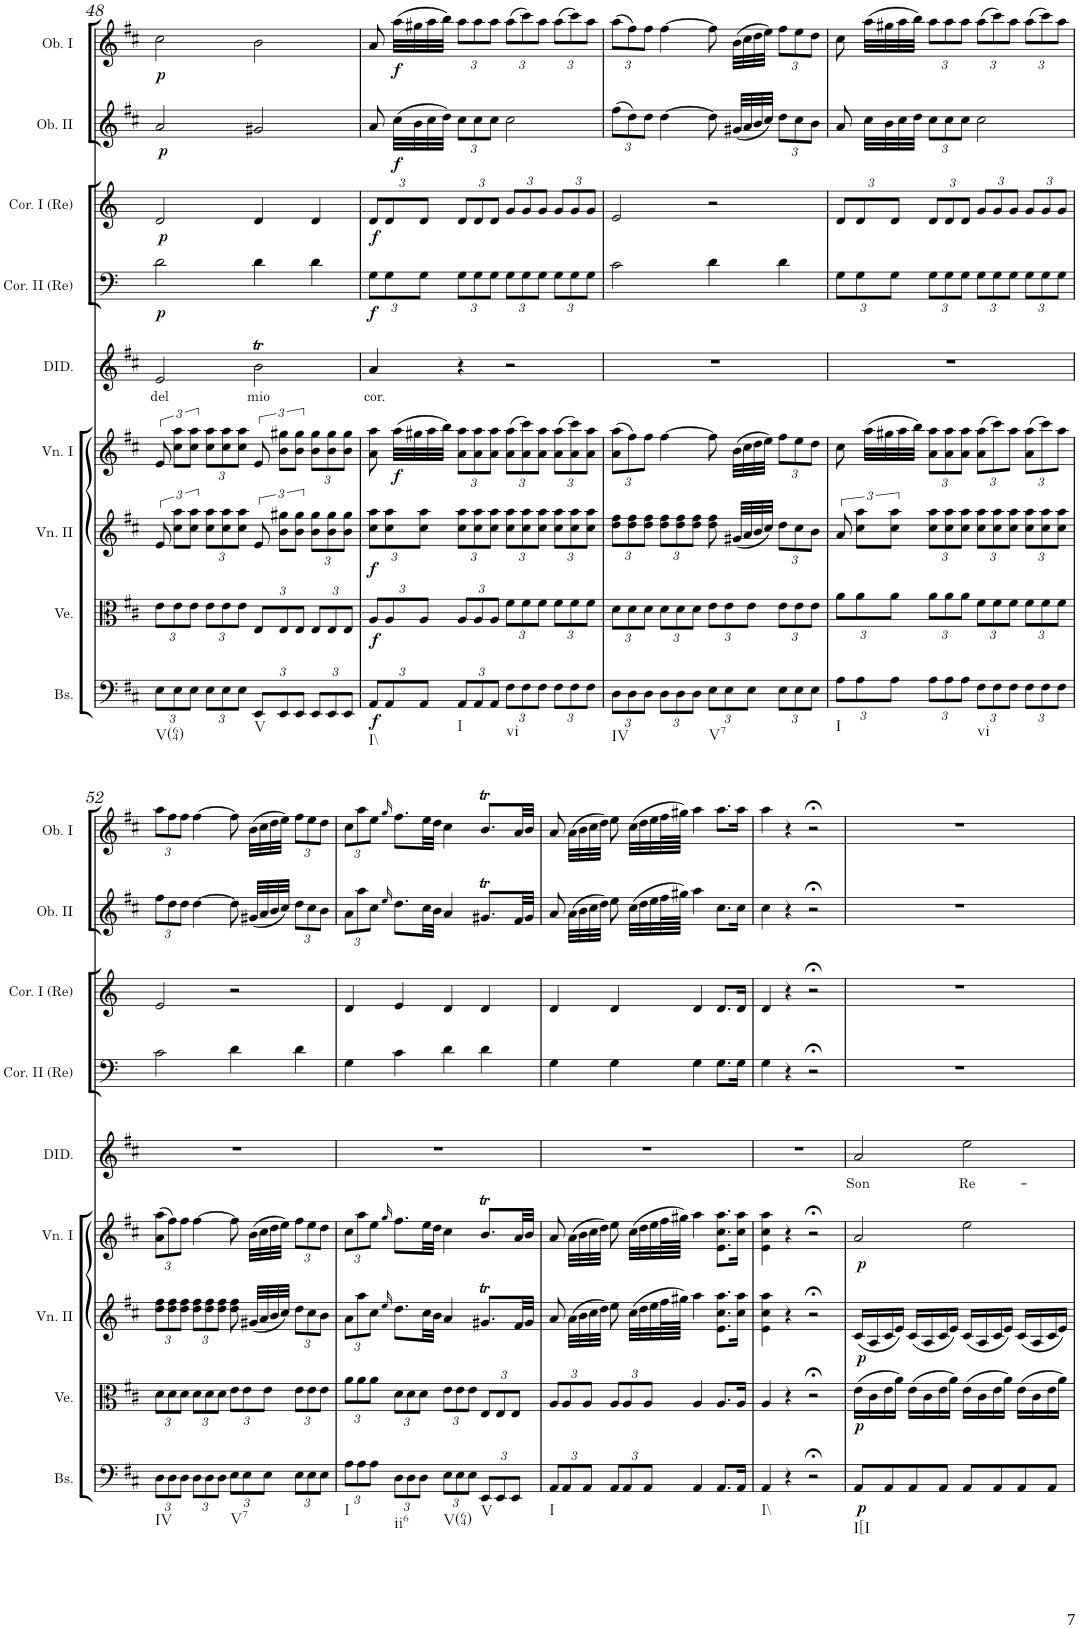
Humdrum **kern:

**kern	**dynam	**kern	**dynam	**kern	**dynam	**kern	**dynam	**kern	**text	**kern	**dynam	**kern	**dynam	**kern	**dynam	**kern	**dynam
*part9	*part9	*part8	*part8	*part7	*part7	*part6	*part6	*part5	*part5	*part4	*part4	*part3	*part3	*part2	*part2	*part1	*part1
*staff9	*staff9	*staff8	*staff8	*staff7	*staff7	*staff6	*staff6	*staff5	*staff5	*staff4	*staff4	*staff3	*staff3	*staff2	*staff2	*staff1	*staff1
*I"Bassi	*	*I"Viole	*	*I"Violino II	*	*I"Violino I	*	*I"DIDONE	*	*I"Corno II en Re	*	*I"Corno I en Re	*	*I"Oboe II	*	*I"Oboe I	*
*I'Bs.	*	*I'Ve.	*	*I'Vn. II	*	*I'Vn. I	*	*I'DID.	*	*I'Cor. II (Re)	*	*I'Cor. I (Re)	*	*I'Ob. II	*	*I'Ob. I	*
!!LO:PB:g=z
*clefF4	*	*clefC3	*	*clefG2	*	*clefG2	*	*clefG2	*	*clefF4	*	*clefG2	*	*clefG2	*	*clefG2	*
*	*	*	*	*	*	*	*	*	*	*Trd-1c-2	*	*Trd-1c-2	*	*	*	*	*
*k[f#c#]	*	*k[f#c#]	*	*k[f#c#]	*	*k[f#c#]	*	*k[f#c#]	*	*k[]	*	*k[]	*	*k[f#c#]	*	*k[f#c#]	*
*D:	*	*D:	*	*D:	*	*D:	*	*D:	*	*	*	*	*	*D:	*	*D:	*
*M4/4	*	*M4/4	*	*M4/4	*	*M4/4	*	*M4/4	*	*M4/4	*	*M4/4	*	*M4/4	*	*M4/4	*
*met(c)	*	*met(c)	*	*met(c)	*	*met(c)	*	*met(c)	*	*met(c)	*	*met(c)	*	*met(c)	*	*met(c)	*
*Xbrackettup	*	*Xbrackettup	*	*	*	*	*	*	*	*	*	*	*	*	*	*	*
=48	=48	=48	=48	=48	=48	=48	=48	=48	=48	=48	=48	=48	=48	=48	=48	=48	=48
!LO:TX:b:t=V(64)	!	!	!	!	!	!	!	!	!	!	!	!	!	!	!	!	!
!	!	!	!	!	!	!	!	!	!LO:LY:b	!	!LO:DY:b	!	!LO:DY:b	!	!LO:DY:b	!	!LO:DY:b
12E\L	.	12e\L	.	12e/	.	12e/	.	2e/	del	2d\	p	2d/	p	2a/	p	2cc#\	p
12E\	.	12e\	.	12cc#\ 12aa\L	.	12cc#\ 12aa\L	.	.	.	.	.	.	.	.	.	.	.
12E\J	.	12e\J	.	12cc#\ 12aa\J	.	12cc#\ 12aa\J	.	.	.	.	.	.	.	.	.	.	.
*	*	*	*	*Xbrackettup	*	*Xbrackettup	*	*	*	*	*	*	*	*	*	*	*
12E\L	.	12e\L	.	12cc#\ 12aa\L	.	12cc#\ 12aa\L	.	.	.	.	.	.	.	.	.	.	.
12E\	.	12e\	.	12cc#\ 12aa\	.	12cc#\ 12aa\	.	.	.	.	.	.	.	.	.	.	.
12E\J	.	12e\J	.	12cc#\ 12aa\J	.	12cc#\ 12aa\J	.	.	.	.	.	.	.	.	.	.	.
*	*	*	*	*brackettup	*	*brackettup	*	*	*	*	*	*	*	*	*	*	*
!LO:TX:b:t=V	!	!	!	!	!	!	!	!	!	!	!	!	!	!	!	!	!
!	!	!	!	!	!	!	!	!	!LO:LY:b	!	!	!	!	!	!	!	!
12EE/L	.	12E/L	.	12e/	.	12e/	.	2bT\	mio	4d\	.	4d/	.	2g#X/	.	2b\	.
12EE/	.	12E/	.	12b\ 12gg#X\L	.	12b\ 12gg#X\L	.	.	.	.	.	.	.	.	.	.	.
12EE/J	.	12E/J	.	12b\ 12gg#\J	.	12b\ 12gg#\J	.	.	.	.	.	.	.	.	.	.	.
*	*	*	*	*Xbrackettup	*	*Xbrackettup	*	*	*	*	*	*	*	*	*	*	*
12EE/L	.	12E/L	.	12b\ 12gg#\L	.	12b\ 12gg#\L	.	.	.	4d\	.	4d/	.	.	.	.	.
12EE/	.	12E/	.	12b\ 12gg#\	.	12b\ 12gg#\	.	.	.	.	.	.	.	.	.	.	.
12EE/J	.	12E/J	.	12b\ 12gg#\J	.	12b\ 12gg#\J	.	.	.	.	.	.	.	.	.	.	.
=49	=49	=49	=49	=49	=49	=49	=49	=49	=49	=49	=49	=49	=49	=49	=49	=49	=49
!	!	!	!	!	!	!	!	!	!LO:LY:b	!	!	!	!	!	!	!	!
*	*	*	*	*	*	*	*	*	*	*Xbrackettup	*	*Xbrackettup	*	*	*	*	*
!LO:TX:b:t=I\\	!	!	!	!	!	!	!	!	!	!	!	!	!	!	!	!	!
!	!LO:DY:b	!	!LO:DY:b	!	!LO:DY:b	!	!	!	!	!	!LO:DY:b	!	!LO:DY:b	!	!	!	!
12AA/L	f	12A/L	f	12cc#\ 12aa\L	f	8a\ 8aa\	.	4a/	cor.	12G\L	f	12d/L	f	8a/	.	8a/	.
12AA/	.	12A/	.	12cc#\ 12aa\	.	.	.	.	.	12G\	.	12d/	.	.	.	.	.
!	!	!	!	!	!	!	!LO:DY:b	!	!	!	!	!	!	!	!LO:DY:b	!	!LO:DY:b
.	.	.	.	.	.	(>32aa\LLL	f	.	.	.	.	.	.	(>32cc#\LLL	f	(>32aa\LLL	f
.	.	.	.	.	.	32gg#X\	.	.	.	.	.	.	.	32b\	.	32gg#X\	.
12AA/J	.	12A/J	.	12cc#\ 12aa\J	.	.	.	.	.	12G\J	.	12d/J	.	.	.	.	.
.	.	.	.	.	.	32aa\	.	.	.	.	.	.	.	32cc#\	.	32aa\	.
.	.	.	.	.	.	32bb\JJJ)	.	.	.	.	.	.	.	32dd\JJJ)	.	32bb\JJJ)	.
*	*	*	*	*	*	*	*	*	*	*	*	*	*	*Xbrackettup	*	*Xbrackettup	*
!LO:TX:b:t=I	!	!	!	!	!	!	!	!	!	!	!	!	!	!	!	!	!
12AA/L	.	12A/L	.	12cc#\ 12aa\L	.	12a\ 12aa\L	.	4r	.	12G\L	.	12d/L	.	12cc#\L	.	12aa\L	.
12AA/	.	12A/	.	12cc#\ 12aa\	.	12a\ 12aa\	.	.	.	12G\	.	12d/	.	12cc#\	.	12aa\	.
12AA/J	.	12A/J	.	12cc#\ 12aa\J	.	12a\ 12aa\J	.	.	.	12G\J	.	12d/J	.	12cc#\J	.	12aa\J	.
!LO:TX:b:t=vi	!	!	!	!	!	!	!	!	!	!	!	!	!	!	!	!	!
12F#\L	.	12f#\L	.	12cc#\ 12aa\L	.	(>12a\ 12aa\L	.	2r	.	12G\L	.	12g/L	.	2cc#\	.	(>12aa\L	.
12F#\	.	12f#\	.	12cc#\ 12aa\	.	12a\ 12ccc#\)	.	.	.	12G\	.	12g/	.	.	.	12ccc#\)	.
12F#\J	.	12f#\J	.	12cc#\ 12aa\J	.	12a\ 12aa\J	.	.	.	12G\J	.	12g/J	.	.	.	12aa\J	.
12F#\L	.	12f#\L	.	12cc#\ 12aa\L	.	(>12a\ 12aa\L	.	.	.	12G\L	.	12g/L	.	.	.	(>12aa\L	.
12F#\	.	12f#\	.	12cc#\ 12aa\	.	12a\ 12ccc#\)	.	.	.	12G\	.	12g/	.	.	.	12ccc#\)	.
12F#\J	.	12f#\J	.	12cc#\ 12aa\J	.	12a\ 12aa\J	.	.	.	12G\J	.	12g/J	.	.	.	12aa\J	.
=50	=50	=50	=50	=50	=50	=50	=50	=50	=50	=50	=50	=50	=50	=50	=50	=50	=50
!LO:TX:b:t=IV	!	!	!	!	!	!	!	!	!	!	!	!	!	!	!	!	!
12D\L	.	12d\L	.	12dd\ 12ff#\L	.	(>12a\ 12aa\L	.	1r	.	2c\	.	2e/	.	(>12ff#\L	.	(>12aa\L	.
12D\	.	12d\	.	12dd\ 12ff#\	.	12ff#\)	.	.	.	.	.	.	.	12dd\)	.	12ff#\)	.
12D\J	.	12d\J	.	12dd\ 12ff#\J	.	12ff#\J	.	.	.	.	.	.	.	12dd\J	.	12ff#\J	.
12D\L	.	12d\L	.	12dd\ 12ff#\L	.	[>4ff#\	.	.	.	.	.	.	.	[4dd\	.	[4ff#\	.
12D\	.	12d\	.	12dd\ 12ff#\	.	.	.	.	.	.	.	.	.	.	.	.	.
12D\J	.	12d\J	.	12dd\ 12ff#\J	.	.	.	.	.	.	.	.	.	.	.	.	.
!LO:TX:b:t=V7	!	!	!	!	!	!	!	!	!	!	!	!	!	!	!	!	!
12E\L	.	12e\L	.	8dd\ 8ff#\	.	8ff#\]	.	.	.	4d\	.	2r	.	8dd\]	.	8ff#\]	.
12E\	.	12e\	.	.	.	.	.	.	.	.	.	.	.	.	.	.	.
.	.	.	.	(<32g#X/LLL	.	(>32b\LLL	.	.	.	.	.	.	.	(<32g#X/LLL	.	(>32b\LLL	.
.	.	.	.	32a/	.	32cc#\	.	.	.	.	.	.	.	32a/	.	32cc#\	.
12E\J	.	12e\J	.	.	.	.	.	.	.	.	.	.	.	.	.	.	.
.	.	.	.	32b/	.	32dd\	.	.	.	.	.	.	.	32b/	.	32dd\	.
.	.	.	.	32cc#/JJJ)	.	32ee\JJJ)	.	.	.	.	.	.	.	32cc#/JJJ)	.	32ee\JJJ)	.
12E\L	.	12e\L	.	12dd\L	.	12ff#\L	.	.	.	4d\	.	.	.	12dd\L	.	12ff#\L	.
12E\	.	12e\	.	12cc#\	.	12ee\	.	.	.	.	.	.	.	12cc#\	.	12ee\	.
12E\J	.	12e\J	.	12b\J	.	12dd\J	.	.	.	.	.	.	.	12b\J	.	12dd\J	.
=51	=51	=51	=51	=51	=51	=51	=51	=51	=51	=51	=51	=51	=51	=51	=51	=51	=51
*	*	*	*	*brackettup	*	*	*	*	*	*	*	*	*	*	*	*	*
!LO:TX:b:t=I	!	!	!	!	!	!	!	!	!	!	!	!	!	!	!	!	!
12A\L	.	12a\L	.	12a/	.	8cc#\	.	1r	.	12G\L	.	12d/L	.	8a/	.	8cc#\	.
12A\	.	12a\	.	12cc#\ 12aa\L	.	.	.	.	.	12G\	.	12d/	.	.	.	.	.
.	.	.	.	.	.	(>32aa\LLL	.	.	.	.	.	.	.	32cc#\LLL	.	(>32aa\LLL	.
.	.	.	.	.	.	32gg#X\	.	.	.	.	.	.	.	32b\	.	32gg#X\	.
12A\J	.	12a\J	.	12cc#\ 12aa\J	.	.	.	.	.	12G\J	.	12d/J	.	.	.	.	.
.	.	.	.	.	.	32aa\	.	.	.	.	.	.	.	32cc#\	.	32aa\	.
.	.	.	.	.	.	32bb\JJJ)	.	.	.	.	.	.	.	32dd\JJJ	.	32bb\JJJ)	.
*	*	*	*	*Xbrackettup	*	*	*	*	*	*	*	*	*	*	*	*	*
12A\L	.	12a\L	.	12cc#\ 12aa\L	.	12a\ 12aa\L	.	.	.	12G\L	.	12d/L	.	12cc#\L	.	12aa\L	.
12A\	.	12a\	.	12cc#\ 12aa\	.	12a\ 12aa\	.	.	.	12G\	.	12d/	.	12cc#\	.	12aa\	.
12A\J	.	12a\J	.	12cc#\ 12aa\J	.	12a\ 12aa\J	.	.	.	12G\J	.	12d/J	.	12cc#\J	.	12aa\J	.
!LO:TX:b:t=vi	!	!	!	!	!	!	!	!	!	!	!	!	!	!	!	!	!
12F#\L	.	12f#\L	.	12cc#\ 12aa\L	.	(>12a\ 12aa\L	.	.	.	12G\L	.	12g/L	.	2cc#\	.	(>12aa\L	.
12F#\	.	12f#\	.	12cc#\ 12aa\	.	12ccc#\)	.	.	.	12G\	.	12g/	.	.	.	12ccc#\)	.
12F#\J	.	12f#\J	.	12cc#\ 12aa\J	.	12aa\J	.	.	.	12G\J	.	12g/J	.	.	.	12aa\J	.
12F#\L	.	12f#\L	.	12cc#\ 12aa\L	.	(>12a\ 12aa\L	.	.	.	12G\L	.	12g/L	.	.	.	(>12aa\L	.
12F#\	.	12f#\	.	12cc#\ 12aa\	.	12ccc#\)	.	.	.	12G\	.	12g/	.	.	.	12ccc#\)	.
12F#\J	.	12f#\J	.	12cc#\ 12aa\J	.	12aa\J	.	.	.	12G\J	.	12g/J	.	.	.	12aa\J	.
!!LO:LB:g=z
=52	=52	=52	=52	=52	=52	=52	=52	=52	=52	=52	=52	=52	=52	=52	=52	=52	=52
!LO:TX:b:t=IV	!	!	!	!	!	!	!	!	!	!	!	!	!	!	!	!	!
12D\L	.	12d\L	.	12dd\ 12ff#\L	.	(>12a\ 12aa\L	.	1r	.	2c\	.	2e/	.	12ff#\L	.	12aa\L	.
12D\	.	12d\	.	12dd\ 12ff#\	.	12ff#\)	.	.	.	.	.	.	.	12dd\	.	12ff#\	.
12D\J	.	12d\J	.	12dd\ 12ff#\J	.	12ff#\J	.	.	.	.	.	.	.	12dd\J	.	12ff#\J	.
12D\L	.	12d\L	.	12dd\ 12ff#\L	.	[>4ff#\	.	.	.	.	.	.	.	[4dd\	.	[4ff#\	.
12D\	.	12d\	.	12dd\ 12ff#\	.	.	.	.	.	.	.	.	.	.	.	.	.
12D\J	.	12d\J	.	12dd\ 12ff#\J	.	.	.	.	.	.	.	.	.	.	.	.	.
!LO:TX:b:t=V7	!	!	!	!	!	!	!	!	!	!	!	!	!	!	!	!	!
12E\L	.	12e\L	.	8dd\ 8ff#\	.	8ff#\]	.	.	.	4d\	.	2r	.	8dd\]	.	8ff#\]	.
12E\	.	12e\	.	.	.	.	.	.	.	.	.	.	.	.	.	.	.
.	.	.	.	(<32g#X/LLL	.	(>32b\LLL	.	.	.	.	.	.	.	(<32g#X/LLL	.	(>32b\LLL	.
.	.	.	.	32a/	.	32cc#\	.	.	.	.	.	.	.	32a/	.	32cc#\	.
12E\J	.	12e\J	.	.	.	.	.	.	.	.	.	.	.	.	.	.	.
.	.	.	.	32b/	.	32dd\	.	.	.	.	.	.	.	32b/	.	32dd\	.
.	.	.	.	32cc#/JJJ)	.	32ee\JJJ)	.	.	.	.	.	.	.	32cc#/JJJ)	.	32ee\JJJ)	.
12E\L	.	12e\L	.	12dd\L	.	12ff#\L	.	.	.	4d\	.	.	.	12dd\L	.	12ff#\L	.
12E\	.	12e\	.	12cc#\	.	12ee\	.	.	.	.	.	.	.	12cc#\	.	12ee\	.
12E\J	.	12e\J	.	12b\J	.	12dd\J	.	.	.	.	.	.	.	12b\J	.	12dd\J	.
=53	=53	=53	=53	=53	=53	=53	=53	=53	=53	=53	=53	=53	=53	=53	=53	=53	=53
!LO:TX:b:t=I	!	!	!	!	!	!	!	!	!	!	!	!	!	!	!	!	!
12A\L	.	12a\L	.	12a\L	.	12cc#\L	.	1r	.	4G\	.	4d/	.	12a\L	.	12cc#\L	.
12A\	.	12a\	.	12aa\	.	12aa\	.	.	.	.	.	.	.	12aa\	.	12aa\	.
12A\J	.	12a\J	.	12cc#\J	.	12ee\J	.	.	.	.	.	.	.	12cc#\J	.	12ee\J	.
.	.	.	.	16qee/	.	16qgg/	.	.	.	.	.	.	.	16qee/	.	16qgg/	.
!LO:TX:b:t=ii6	!	!	!	!	!	!	!	!	!	!	!	!	!	!	!	!	!
12D\L	.	12d\L	.	8.dd\L	.	8.ff#\L	.	.	.	4c\	.	4e/	.	8.dd\L	.	8.ff#\L	.
12D\	.	12d\	.	.	.	.	.	.	.	.	.	.	.	.	.	.	.
12D\J	.	12d\J	.	.	.	.	.	.	.	.	.	.	.	.	.	.	.
.	.	.	.	32cc#\LL	.	32ee\LL	.	.	.	.	.	.	.	32cc#\LL	.	32ee\LL	.
.	.	.	.	32b\JJJ	.	32dd\JJJ	.	.	.	.	.	.	.	32b\JJJ	.	32dd\JJJ	.
!LO:TX:b:t=V(64)	!	!	!	!	!	!	!	!	!	!	!	!	!	!	!	!	!
12E\L	.	12e\L	.	4a/	.	4cc#\	.	.	.	4d\	.	4d/	.	4a/	.	4cc#\	.
12E\	.	12e\	.	.	.	.	.	.	.	.	.	.	.	.	.	.	.
12E\J	.	12e\J	.	.	.	.	.	.	.	.	.	.	.	.	.	.	.
!LO:TX:b:t=V	!	!	!	!	!	!	!	!	!	!	!	!	!	!	!	!	!
12EE/L	.	12E/L	.	8.g#Xt/L	.	8.bT/L	.	.	.	4d\	.	4d/	.	8.g#Xt/L	.	8.bT/L	.
12EE/	.	12E/	.	.	.	.	.	.	.	.	.	.	.	.	.	.	.
12EE/J	.	12E/J	.	.	.	.	.	.	.	.	.	.	.	.	.	.	.
.	.	.	.	32f#/LL	.	32a/LL	.	.	.	.	.	.	.	32f#/LL	.	32a/LL	.
.	.	.	.	32g#/JJJ	.	32b/JJJ	.	.	.	.	.	.	.	32g#/JJJ	.	32b/JJJ	.
=54	=54	=54	=54	=54	=54	=54	=54	=54	=54	=54	=54	=54	=54	=54	=54	=54	=54
!LO:TX:b:t=I	!	!	!	!	!	!	!	!	!	!	!	!	!	!	!	!	!
12AA/L	.	12A/L	.	8a/	.	8a/	.	1r	.	4G\	.	4d/	.	8a/	.	8a/	.
12AA/	.	12A/	.	.	.	.	.	.	.	.	.	.	.	.	.	.	.
.	.	.	.	(>32a\LLL	.	(>32a\LLL	.	.	.	.	.	.	.	(>32a\LLL	.	(>32a\LLL	.
.	.	.	.	32b\	.	32b\	.	.	.	.	.	.	.	32b\	.	32b\	.
12AA/J	.	12A/J	.	.	.	.	.	.	.	.	.	.	.	.	.	.	.
.	.	.	.	32cc#\	.	32cc#\	.	.	.	.	.	.	.	32cc#\	.	32cc#\	.
.	.	.	.	32dd\JJJ)	.	32dd\JJJ)	.	.	.	.	.	.	.	32dd\JJJ)	.	32dd\JJJ)	.
12AA/L	.	12A/L	.	8ee\	.	8ee\	.	.	.	4G\	.	4d/	.	8ee\	.	8ee\	.
12AA/	.	12A/	.	.	.	.	.	.	.	.	.	.	.	.	.	.	.
.	.	.	.	(>32cc#\LLL	.	(>32cc#\LLL	.	.	.	.	.	.	.	(>32cc#\LLL	.	(>32cc#\LLL	.
.	.	.	.	32dd\	.	32dd\	.	.	.	.	.	.	.	32dd\	.	32dd\	.
12AA/J	.	12A/J	.	.	.	.	.	.	.	.	.	.	.	.	.	.	.
.	.	.	.	32ee\	.	32ee\	.	.	.	.	.	.	.	32ee\	.	32ee\	.
.	.	.	.	64ff#\L	.	64ff#\L	.	.	.	.	.	.	.	64ff#\L	.	64ff#\L	.
.	.	.	.	64gg#X\JJJJ)	.	64gg#X\JJJJ)	.	.	.	.	.	.	.	64gg#X\JJJJ)	.	64gg#X\JJJJ)	.
4AA/	.	4A/	.	4aa\	.	4aa\	.	.	.	4G\	.	4d/	.	4aa\	.	4aa\	.
8.AA/L	.	8.A/L	.	8.e\ 8.cc#\ 8.aa\L	.	8.e\ 8.cc#\ 8.aa\L	.	.	.	8.G\L	.	8.d/L	.	8.cc#\L	.	8.aa\L	.
16AA/Jk	.	16A/Jk	.	16cc#\ 16aa\Jk	.	16cc#\ 16aa\Jk	.	.	.	16G\Jk	.	16d/Jk	.	16cc#\Jk	.	16aa\Jk	.
=55	=55	=55	=55	=55	=55	=55	=55	=55	=55	=55	=55	=55	=55	=55	=55	=55	=55
!LO:TX:b:t=I\\	!	!	!	!	!	!	!	!	!	!	!	!	!	!	!	!	!
4AA/	.	4A/	.	4e\ 4cc#\ 4aa\	.	4e\ 4cc#\ 4aa\	.	1r	.	4G\	.	4d/	.	4cc#\	.	4aa\	.
4r	.	4r	.	4r	.	4r	.	.	.	4r	.	4r	.	4r	.	4r	.
2r;<	.	2r;<	.	2r;<	.	2r;<	.	.	.	2r;<	.	2r;<	.	2r;<	.	2r;<	.
=56	=56	=56	=56	=56	=56	=56	=56	=56	=56	=56	=56	=56	=56	=56	=56	=56	=56
!LO:TX:b:t=I[I	!	!	!	!	!	!	!	!	!	!	!	!	!	!	!	!	!
!	!LO:DY:b	!	!LO:DY:b	!	!LO:DY:b	!	!LO:DY:b	!	!LO:LY:b	!	!	!	!	!	!	!	!
8AA/L	p	(>16e\LL	p	(<16c#/LL	p	2a/	p	2a/	Son	1r	.	1r	.	1r	.	1r	.
.	.	16c#\	.	16A/	.	.	.	.	.	.	.	.	.	.	.	.	.
8AA/	.	16e\	.	16c#/	.	.	.	.	.	.	.	.	.	.	.	.	.
.	.	16a\JJ)	.	16e/JJ)	.	.	.	.	.	.	.	.	.	.	.	.	.
8AA/	.	(>16e\LL	.	(<16c#/LL	.	.	.	.	.	.	.	.	.	.	.	.	.
.	.	16c#\	.	16A/	.	.	.	.	.	.	.	.	.	.	.	.	.
8AA/J	.	16e\	.	16c#/	.	.	.	.	.	.	.	.	.	.	.	.	.
.	.	16a\JJ)	.	16e/JJ)	.	.	.	.	.	.	.	.	.	.	.	.	.
!	!	!	!	!	!	!	!	!	!LO:LY:b	!	!	!	!	!	!	!	!
8AA/L	.	(>16e\LL	.	(<16c#/LL	.	2ee\	.	2ee\	Re-	.	.	.	.	.	.	.	.
.	.	16c#\	.	16A/	.	.	.	.	.	.	.	.	.	.	.	.	.
8AA/	.	16e\	.	16c#/	.	.	.	.	.	.	.	.	.	.	.	.	.
.	.	16a\JJ)	.	16e/JJ)	.	.	.	.	.	.	.	.	.	.	.	.	.
8AA/	.	(>16e\LL	.	(<16c#/LL	.	.	.	.	.	.	.	.	.	.	.	.	.
.	.	16c#\	.	16A/	.	.	.	.	.	.	.	.	.	.	.	.	.
8AA/J	.	16e\	.	16c#/	.	.	.	.	.	.	.	.	.	.	.	.	.
.	.	16a\JJ)	.	16e/JJ)	.	.	.	.	.	.	.	.	.	.	.	.	.
=	=	=	=	=	=	=	=	=	=	=	=	=	=	=	=	=	=
*-	*-	*-	*-	*-	*-	*-	*-	*-	*-	*-	*-	*-	*-	*-	*-	*-	*-
